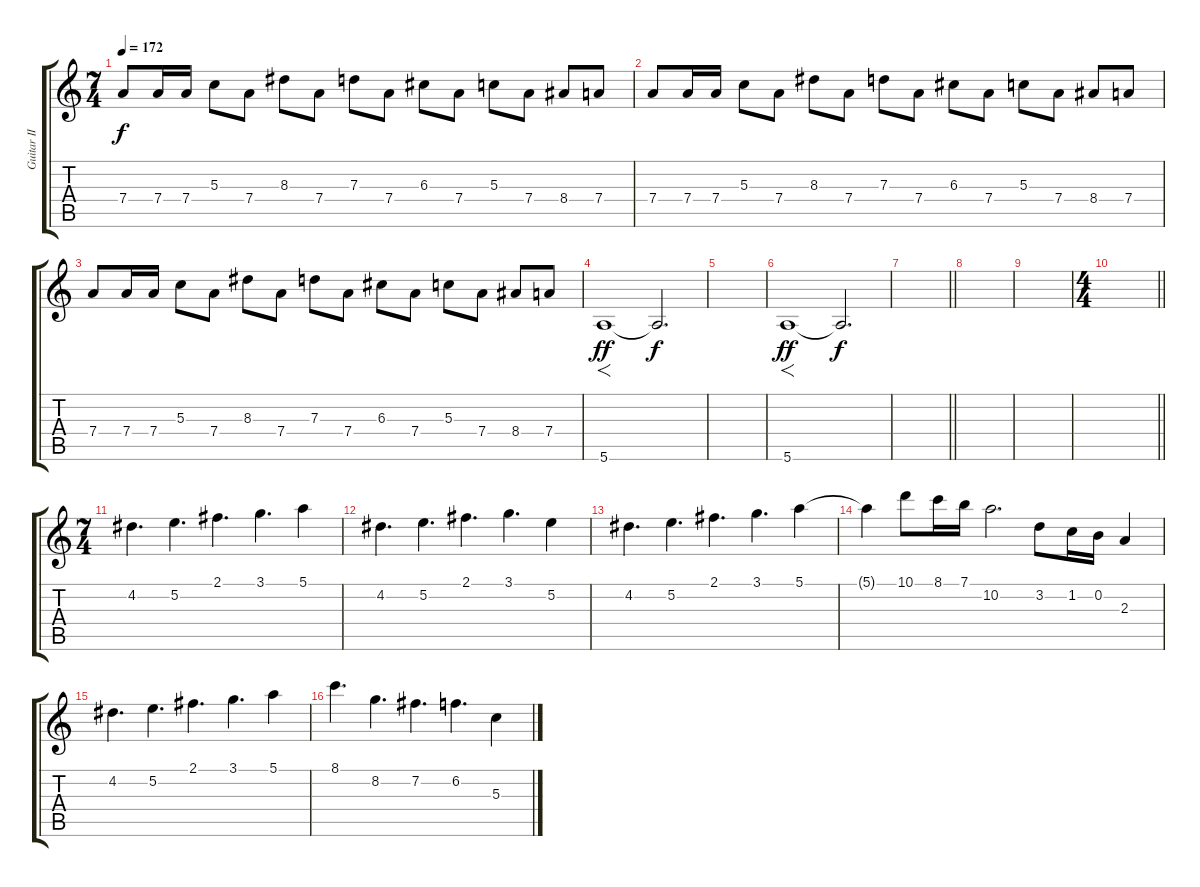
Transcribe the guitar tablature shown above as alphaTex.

\track ("Guitar II" "Guitar II") {instrument overdrivenguitar}
\staff {score tabs}
\tuning (E4 B3 G3 D3 A2 E2) {hide}
\ts (7 4)
\tempo 172
\clef g2
\ks c
7.4.8{dy f} 7.4.16 7.4.16 5.3.8 7.4.8 8.3.8 7.4.8 7.3.8 7.4.8 6.3.8 7.4.8 5.3.8 7.4.8 8.4.8 7.4.8 |
7.4.8 7.4.16 7.4.16 5.3.8 7.4.8 8.3.8 7.4.8 7.3.8 7.4.8 6.3.8 7.4.8 5.3.8 7.4.8 8.4.8 7.4.8 |
7.4.8 7.4.16 7.4.16 5.3.8 7.4.8 8.3.8 7.4.8 7.3.8 7.4.8 6.3.8 7.4.8 5.3.8 7.4.8 8.4.8 7.4.8 |
5.6.1{f dy ff} 5.6{t}.2{d dy f} |
|
5.6.1{f dy ff} 5.6{t}.2{d dy f} |
\barLineRight lightlight
|
|
|
\ts (4 4)
\barLineRight lightlight
|
\ts (7 4)
4.2.4{d volume 14} 5.2.4{d} 2.1.4{d} 3.1.4{d} 5.1.4 |
4.2.4{d} 5.2.4{d} 2.1.4{d} 3.1.4{d} 5.2.4 |
4.2.4{d} 5.2.4{d} 2.1.4{d} 3.1.4{d} 5.1.4 |
5.1{t}.4 10.1.8 8.1.16 7.1.16 10.2.2{d} 3.2.8 1.2.16 0.2.16 2.3.4 |
4.2.4{d} 5.2.4{d} 2.1.4{d} 3.1.4{d} 5.1.4 |
8.1.4{d} 8.2.4{d} 7.2.4{d} 6.2.4{d} 5.3.4
